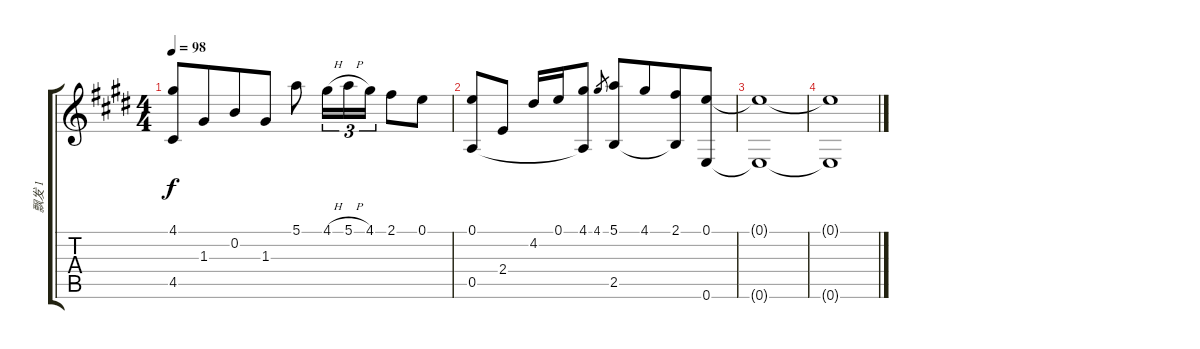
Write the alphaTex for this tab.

\track ("飘发 1" "飘发 1") {instrument acousticguitarsteel}
\staff {score tabs}
\tuning (E4 B3 G3 D3 A2 E2) {hide}
\ts (4 4)
\tempo 98
\clef g2
\ks e
(4.1{t} 4.5{t}).8{dy f} 1.3.8{beam merge} 0.2.8 1.3.8 5.1.8 4.1{h}.16{tu (3 2)} 5.1{h}.16{tu (3 2)} 4.1.16{tu (3 2)} 2.1.8 0.1.8 |
(0.1 0.5).8 2.4.8 4.2.16 0.1.16 (4.1 0.5{t}).8 4.1.8{gr} (5.1 2.5).8 4.1.8{beam merge} (2.1 2.5{t}).8 (0.1 0.6).8 |
(0.1{t} 0.6{t}).1 |
(0.1{t} 0.6{t}).1
